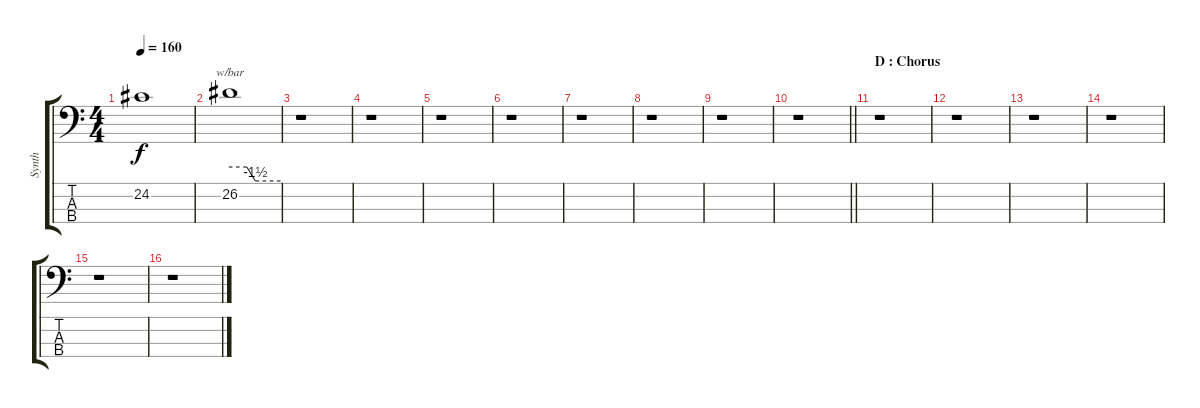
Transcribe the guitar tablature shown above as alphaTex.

\track ("Synth" "Synth") {instrument synthbrass1}
\staff {score tabs}
\tuning (Gb2 Db2 Ab1 Eb1) {hide}
\ts (4 4)
\tempo 160
\clef f4
\ks c
24.2{t}.1{dy f} |
26.2.1{tbe (custom default 0 0 20 0 30 -6 60 -6)} |
r.1{volume 0} |
r.1 |
r.1 |
r.1 |
r.1 |
r.1 |
r.1 |
\barLineRight lightlight
r.1 |
\section ("" "D : Chorus")
r.1 |
r.1 |
r.1 |
r.1 |
r.1 |
r.1
